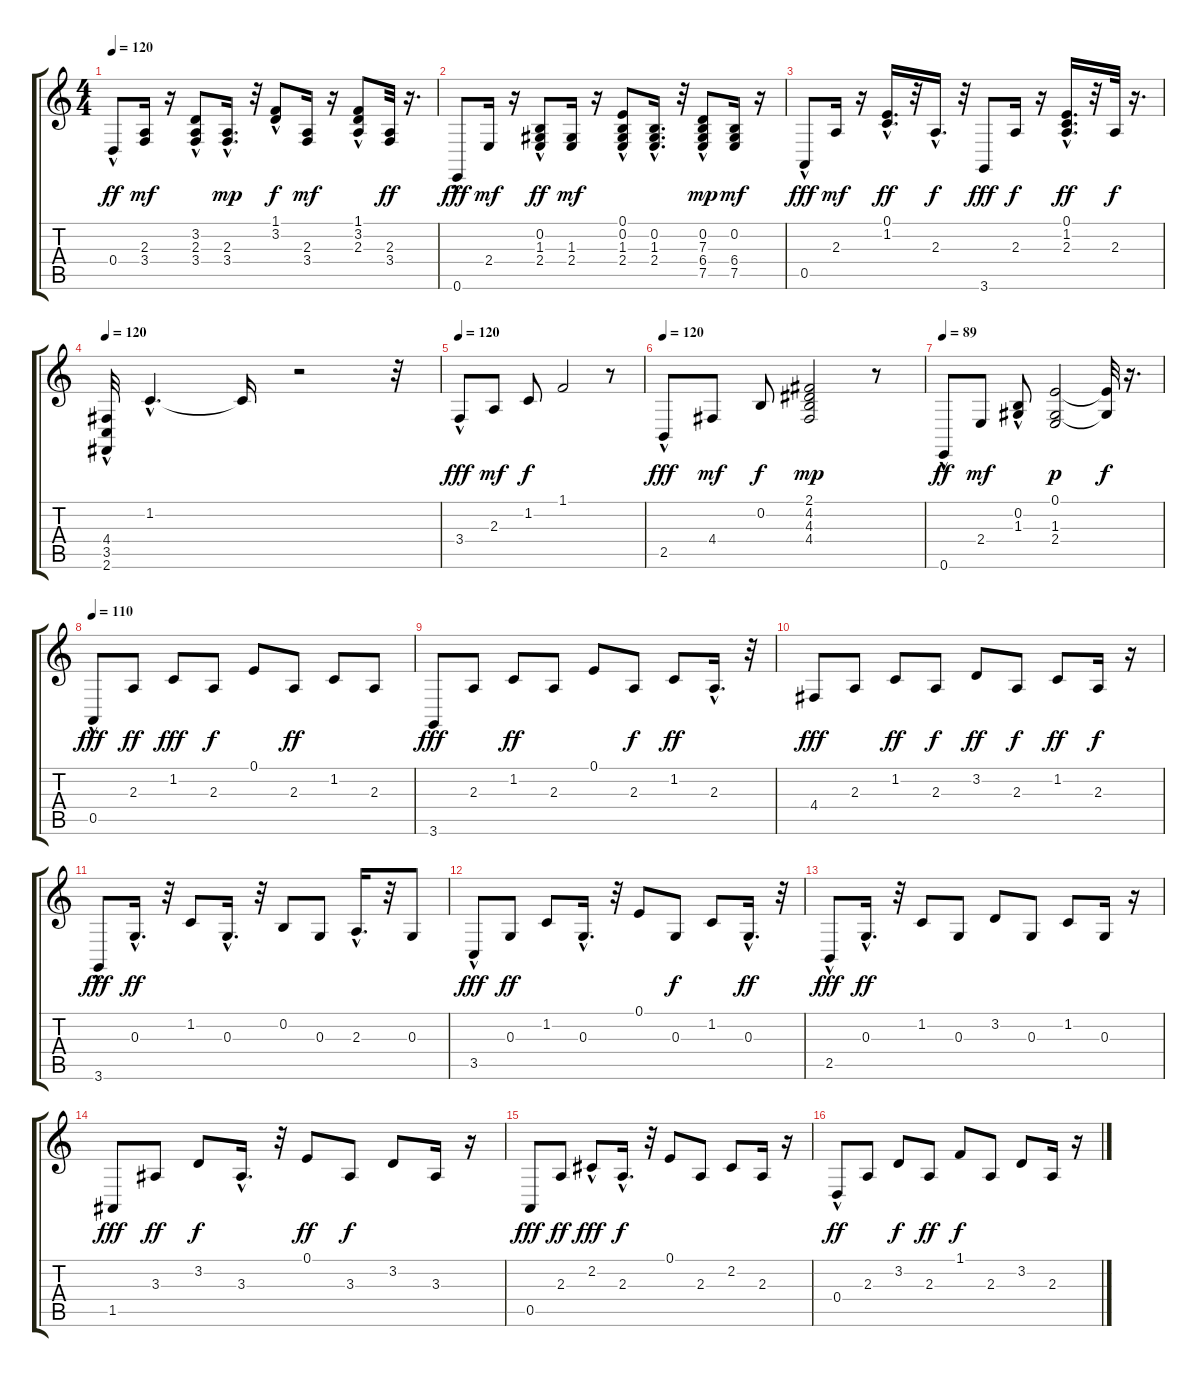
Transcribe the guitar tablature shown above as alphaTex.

\track "" {instrument acousticgrandpiano}
\staff {score tabs}
\tuning (E4 B3 G3 D3 A2 E2) {hide}
\ts (4 4)
\tempo 120
\clef g2
\ks c
0.4{hac}.8{dy ff} (2.3 3.4).16{dy mf} r.16 (3.2{hac} 2.3{hac} 3.4).8 (2.3{hac} 3.4{hac}).16{d dy mp} r.32 (1.1 3.2{hac}).8{dy f} (2.3 3.4).16{dy mf} r.16 (1.1 3.2 2.3{hac}).8 (2.3 3.4).32{dy ff} r.16{d} |
0.6{hac}.8{dy fff} 2.4.16{dy mf} r.16 (0.2{hac} 1.3 2.4).8{dy ff} (1.3 2.4).16{dy mf} r.16 (0.1 0.2{hac} 1.3 2.4).8 (0.2 1.3 2.4{hac}).16{d} r.32 (0.2 7.3 6.4{hac} 7.5).8{dy mp} (0.2 6.4 7.5).16{dy mf} r.16 |
0.5{hac}.8{dy fff} 2.3.16{dy mf} r.16 (0.1{hac} 1.2).16{d dy ff} r.32 2.3{hac}.16{d dy f} r.32 3.6.8{dy fff} 2.3.16{dy f} r.16 (0.1{hac} 1.2 2.3).16{d dy ff} r.32 2.3.32{dy f} r.16{d} |
\tempo 120
(4.4{hac} 3.5{hac} 2.6).32 1.2{hac}.4{d} 1.2{t}.16 r.2 r.32 |
\tempo 120
3.4{hac}.8{dy fff} 2.3.8{dy mf balance 7} 1.2.8{dy f balance 9} 1.1.2 r.8 |
\tempo 120
2.5{hac}.8{dy fff balance 8} 4.4.8{dy mf} 0.2.8{dy f} (2.1 4.2 4.3 4.4).2{dy mp} r.8 |
\tempo 89
0.6{hac}.8{dy ff} 2.4.8{dy mf} (0.2 1.3{hac}).8 (0.1 1.3 2.4).2{dy p} (0.1{t} 1.3{t}).32{dy f} r.16{d} |
\tempo 110
0.5{hac}.8{dy fff balance 6} 2.3.8{dy ff balance 5} 1.2.8{dy fff balance 4} 2.3.8{dy f balance 4} 0.1.8 2.3.8{dy ff} 1.2.8 2.3.8 |
3.6.8{dy fff} 2.3.8 1.2.8{dy ff} 2.3.8 0.1.8 2.3.8{dy f} 1.2.8{dy ff} 2.3{hac}.16{d} r.32 |
4.4.8{dy fff} 2.3.8 1.2.8{dy ff} 2.3.8{dy f} 3.2.8{dy ff} 2.3.8{dy f} 1.2.8{dy ff} 2.3.16{dy f} r.16 |
3.6{hac}.8{dy fff} 0.3{hac}.16{d dy ff} r.32 1.2.8 0.3{hac}.16{d} r.32 0.2.8 0.3.8 2.3{hac}.16{d} r.32 0.3.8 |
3.5{hac}.8{dy fff} 0.3.8{dy ff} 1.2.8 0.3{hac}.16{d} r.32 0.1.8 0.3.8{dy f} 1.2.8 0.3{hac}.16{d dy ff} r.32 |
2.5{hac}.8{dy fff} 0.3{hac}.16{d dy ff} r.32 1.2.8 0.3.8 3.2.8 0.3.8 1.2.8 0.3.16 r.16 |
1.5.8{dy fff} 3.3.8{dy ff} 3.2.8{dy f} 3.3{hac}.16{d} r.32 0.1.8{dy ff} 3.3.8{dy f} 3.2.8 3.3.16 r.16 |
0.5.8{dy fff} 2.3.8{dy ff} 2.2{hac}.8{dy fff} 2.3{hac}.16{d dy f} r.32 0.1.8 2.3.8 2.2.8 2.3.16 r.16 |
0.4{hac}.8{dy ff} 2.3.8 3.2.8{dy f} 2.3.8{dy ff} 1.1.8{dy f} 2.3.8 3.2.8 2.3.16 r.16
